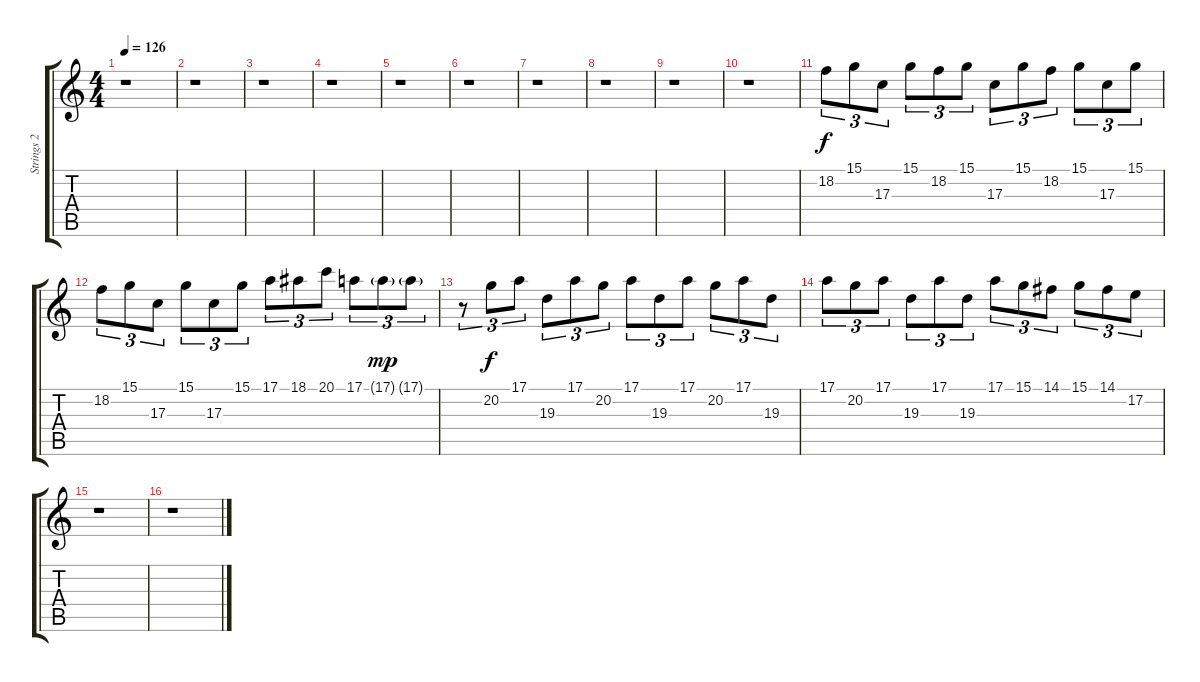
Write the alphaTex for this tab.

\track ("Strings 2" "Strings 2") {instrument stringensemble1}
\staff {score tabs}
\tuning (E4 B3 G3 D3 A2 E2) {hide}
\ts (4 4)
\tempo 126
\clef g2
\ks c
r.1{dy f} |
r.1 |
r.1 |
r.1 |
r.1 |
r.1 |
r.1 |
r.1 |
r.1 |
r.1 |
18.2.8{tu (3 2)} 15.1.8{tu (3 2)} 17.3.8{tu (3 2)} 15.1.8{tu (3 2)} 18.2.8{tu (3 2)} 15.1.8{tu (3 2)} 17.3.8{tu (3 2)} 15.1.8{tu (3 2)} 18.2.8{tu (3 2)} 15.1.8{tu (3 2)} 17.3.8{tu (3 2)} 15.1.8{tu (3 2)} |
18.2.8{tu (3 2)} 15.1.8{tu (3 2)} 17.3.8{tu (3 2)} 15.1.8{tu (3 2)} 17.3.8{tu (3 2)} 15.1.8{tu (3 2)} 17.1.8{tu (3 2)} 18.1.8{tu (3 2)} 20.1.8{tu (3 2)} 17.1.8{tu (3 2)} 17.1{g}.8{tu (3 2) dy mp} 17.1{g}.8{tu (3 2)} |
r.8{tu (3 2)} 20.2.8{tu (3 2) dy f} 17.1.8{tu (3 2)} 19.3.8{tu (3 2)} 17.1.8{tu (3 2)} 20.2.8{tu (3 2)} 17.1.8{tu (3 2)} 19.3.8{tu (3 2)} 17.1.8{tu (3 2)} 20.2.8{tu (3 2)} 17.1.8{tu (3 2)} 19.3.8{tu (3 2)} |
17.1.8{tu (3 2)} 20.2.8{tu (3 2)} 17.1.8{tu (3 2)} 19.3.8{tu (3 2)} 17.1.8{tu (3 2)} 19.3.8{tu (3 2)} 17.1.8{tu (3 2)} 15.1.8{tu (3 2)} 14.1.8{tu (3 2)} 15.1.8{tu (3 2)} 14.1.8{tu (3 2)} 17.2.8{tu (3 2)} |
r.1 |
r.1
